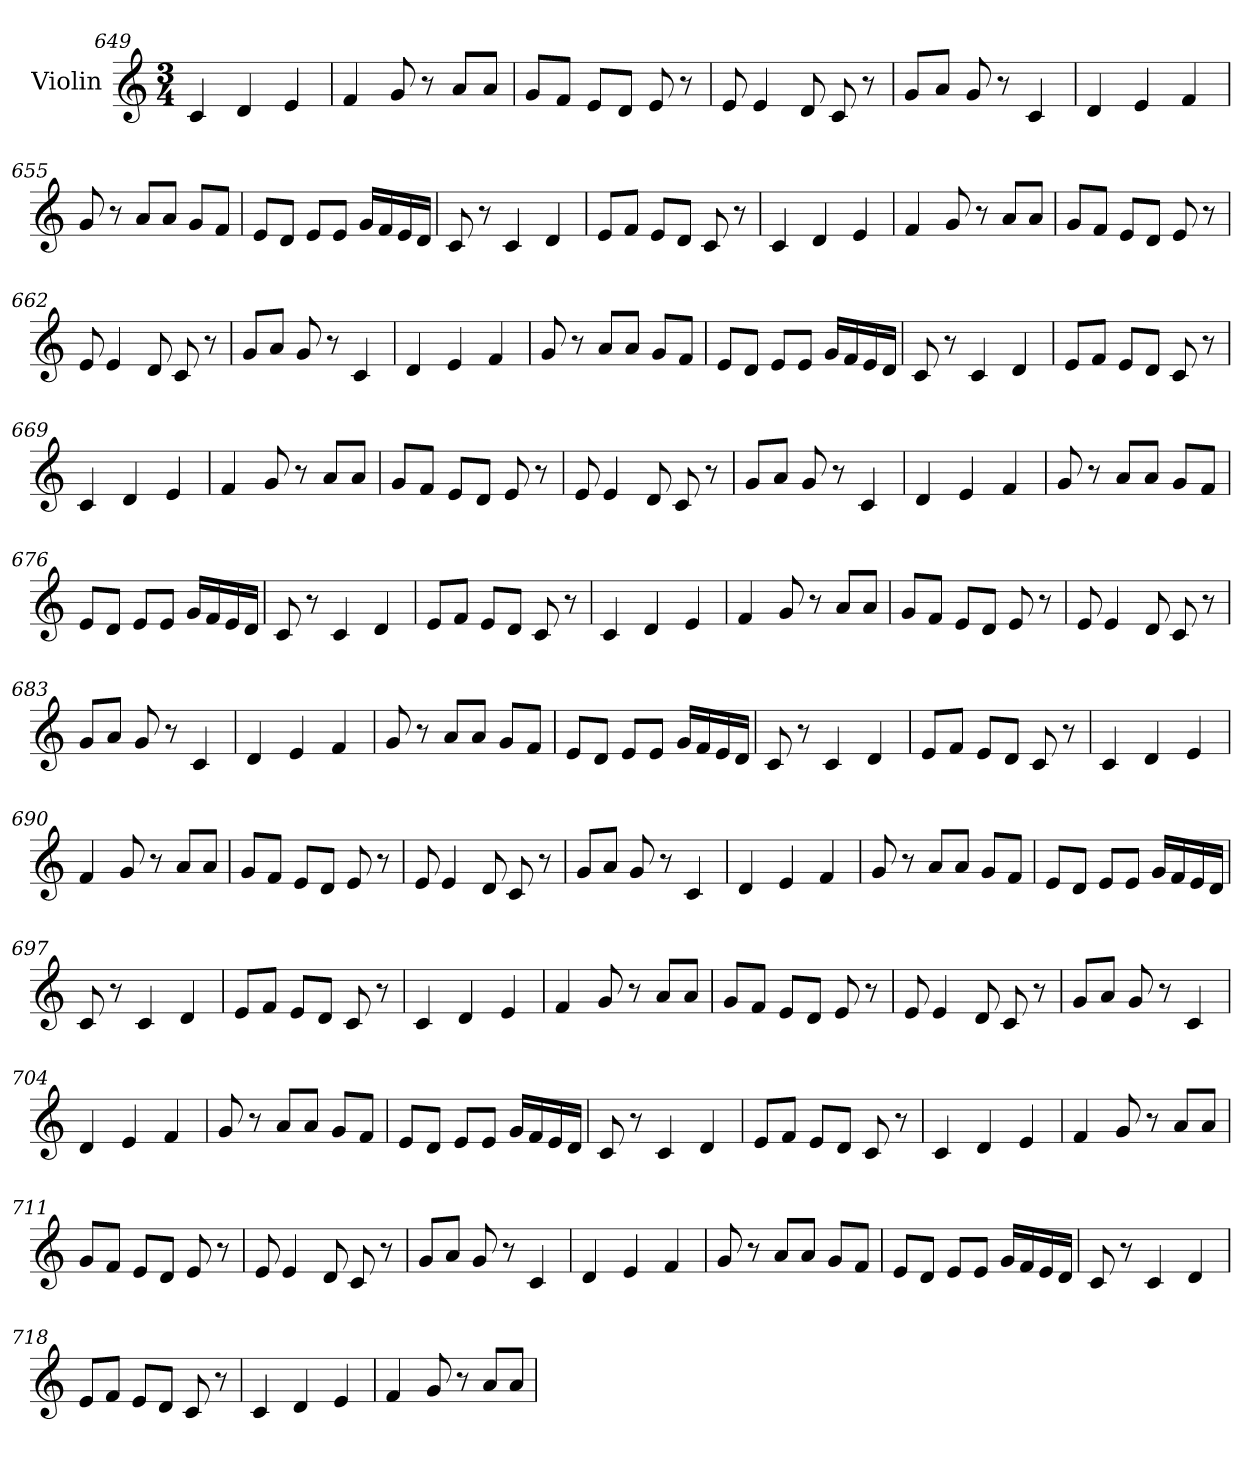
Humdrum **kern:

**kern
*part1
*staff1
*I"Violin
*clefG2
*k[]
*M3/4
=649
4c/
4d/
4e/
!!LO:LB:g=z
=650
4f/
8g/
8r
8a/L
8a/J
=651
8g/L
8f/J
8e/L
8d/J
8e/
8r
=652
8e/
4e/
8d/
8c/
8r
=653
8g/L
8a/J
8g/
8r
4c/
=654
4d/
4e/
4f/
=655
8g/
8r
8a/L
8a/J
8g/L
8f/J
!!LO:PB:g=z
=656
8e/L
8d/J
8e/L
8e/J
16g/LL
16f/
16e/
16d/JJ
=657
8c/
8r
4c/
4d/
=658
8e/L
8f/J
8e/L
8d/J
8c/
8r
=659
4c/
4d/
4e/
=660
4f/
8g/
8r
8a/L
8a/J
=661
8g/L
8f/J
8e/L
8d/J
8e/
8r
!!LO:LB:g=z
=662
8e/
4e/
8d/
8c/
8r
=663
8g/L
8a/J
8g/
8r
4c/
=664
4d/
4e/
4f/
=665
8g/
8r
8a/L
8a/J
8g/L
8f/J
=666
8e/L
8d/J
8e/L
8e/J
16g/LL
16f/
16e/
16d/JJ
=667
8c/
8r
4c/
4d/
!!LO:LB:g=z
=668
8e/L
8f/J
8e/L
8d/J
8c/
8r
=669
4c/
4d/
4e/
=670
4f/
8g/
8r
8a/L
8a/J
=671
8g/L
8f/J
8e/L
8d/J
8e/
8r
=672
8e/
4e/
8d/
8c/
8r
=673
8g/L
8a/J
8g/
8r
4c/
!!LO:LB:g=z
=674
4d/
4e/
4f/
=675
8g/
8r
8a/L
8a/J
8g/L
8f/J
=676
8e/L
8d/J
8e/L
8e/J
16g/LL
16f/
16e/
16d/JJ
=677
8c/
8r
4c/
4d/
=678
8e/L
8f/J
8e/L
8d/J
8c/
8r
=679
4c/
4d/
4e/
!!LO:LB:g=z
=680
4f/
8g/
8r
8a/L
8a/J
=681
8g/L
8f/J
8e/L
8d/J
8e/
8r
=682
8e/
4e/
8d/
8c/
8r
=683
8g/L
8a/J
8g/
8r
4c/
=684
4d/
4e/
4f/
=685
8g/
8r
8a/L
8a/J
8g/L
8f/J
!!LO:LB:g=z
=686
8e/L
8d/J
8e/L
8e/J
16g/LL
16f/
16e/
16d/JJ
=687
8c/
8r
4c/
4d/
=688
8e/L
8f/J
8e/L
8d/J
8c/
8r
=689
4c/
4d/
4e/
=690
4f/
8g/
8r
8a/L
8a/J
=691
8g/L
8f/J
8e/L
8d/J
8e/
8r
!!LO:LB:g=z
=692
8e/
4e/
8d/
8c/
8r
=693
8g/L
8a/J
8g/
8r
4c/
=694
4d/
4e/
4f/
=695
8g/
8r
8a/L
8a/J
8g/L
8f/J
=696
8e/L
8d/J
8e/L
8e/J
16g/LL
16f/
16e/
16d/JJ
=697
8c/
8r
4c/
4d/
!!LO:LB:g=z
=698
8e/L
8f/J
8e/L
8d/J
8c/
8r
=699
4c/
4d/
4e/
=700
4f/
8g/
8r
8a/L
8a/J
=701
8g/L
8f/J
8e/L
8d/J
8e/
8r
=702
8e/
4e/
8d/
8c/
8r
=703
8g/L
8a/J
8g/
8r
4c/
!!LO:PB:g=z
=704
4d/
4e/
4f/
=705
8g/
8r
8a/L
8a/J
8g/L
8f/J
=706
8e/L
8d/J
8e/L
8e/J
16g/LL
16f/
16e/
16d/JJ
=707
8c/
8r
4c/
4d/
=708
8e/L
8f/J
8e/L
8d/J
8c/
8r
=709
4c/
4d/
4e/
!!LO:LB:g=z
=710
4f/
8g/
8r
8a/L
8a/J
=711
8g/L
8f/J
8e/L
8d/J
8e/
8r
=712
8e/
4e/
8d/
8c/
8r
=713
8g/L
8a/J
8g/
8r
4c/
=714
4d/
4e/
4f/
=715
8g/
8r
8a/L
8a/J
8g/L
8f/J
!!LO:LB:g=z
=716
8e/L
8d/J
8e/L
8e/J
16g/LL
16f/
16e/
16d/JJ
=717
8c/
8r
4c/
4d/
=718
8e/L
8f/J
8e/L
8d/J
8c/
8r
=719
4c/
4d/
4e/
=720
4f/
8g/
8r
8a/L
8a/J
=
*-
